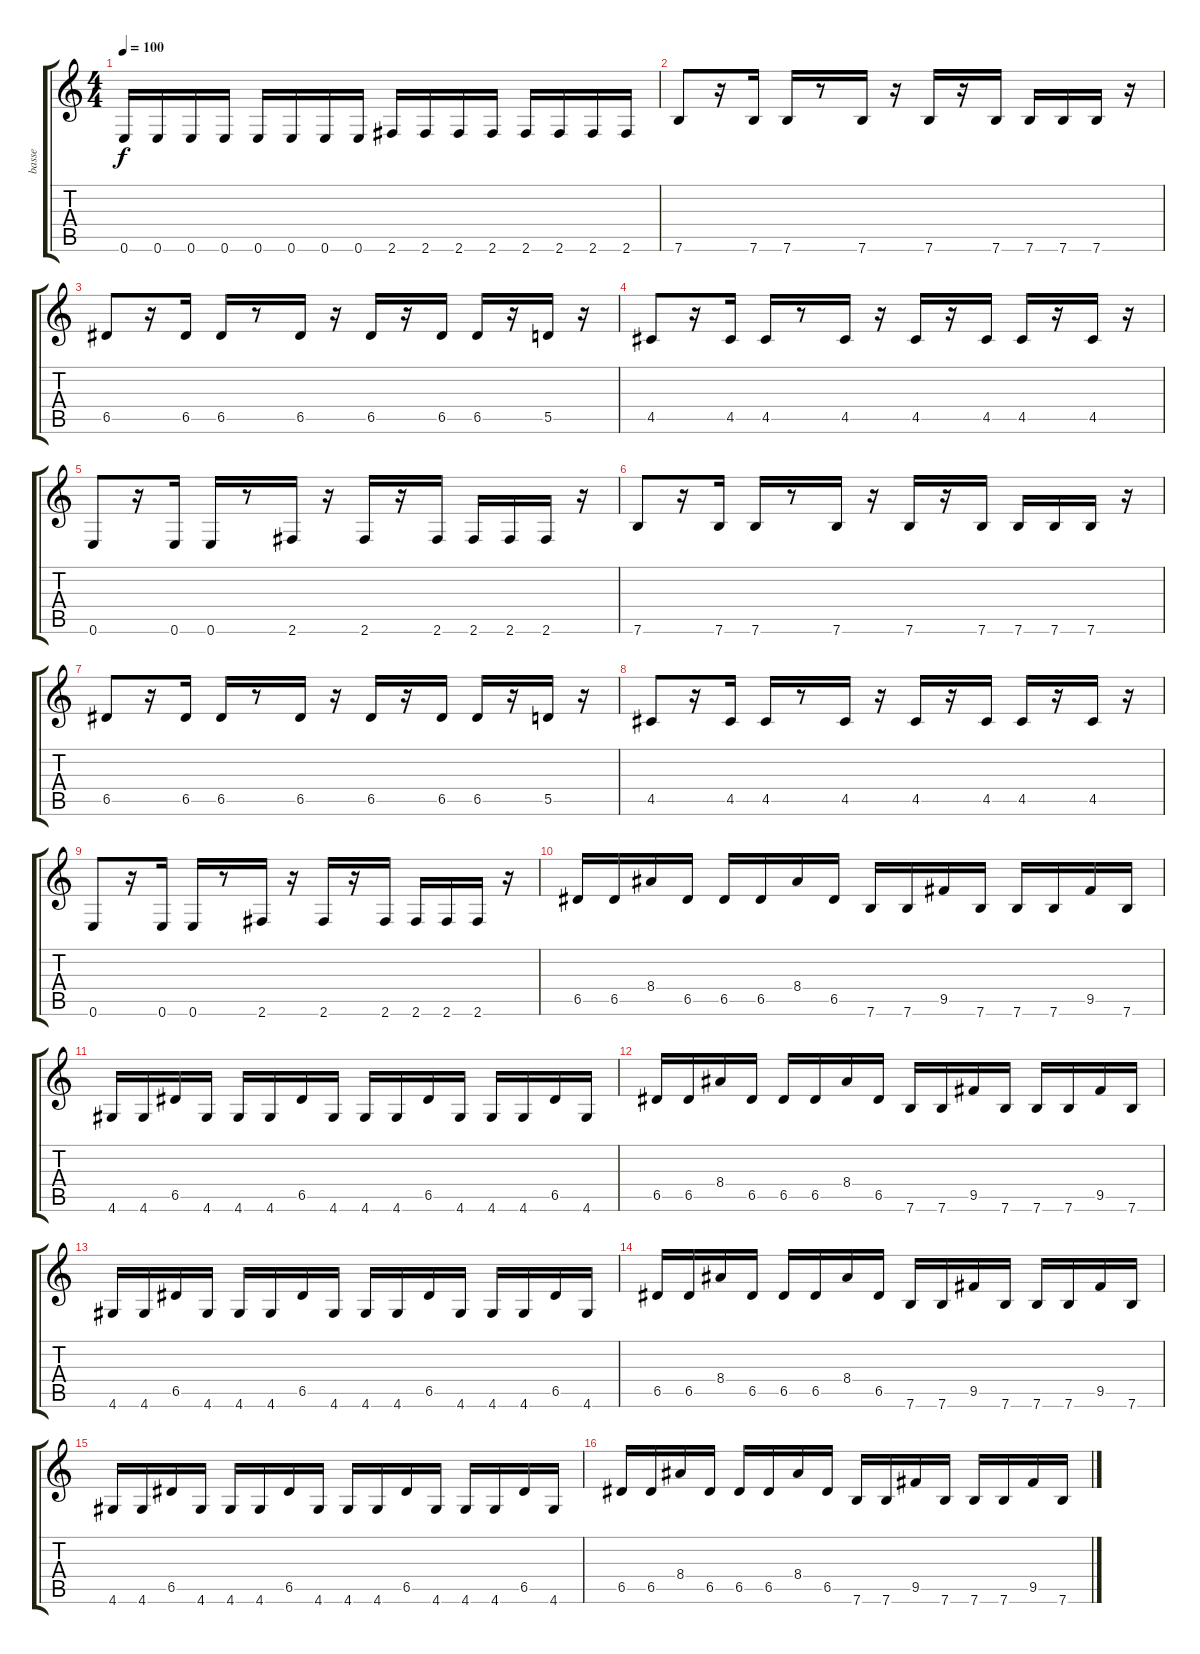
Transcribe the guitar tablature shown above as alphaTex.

\track ("basse" "basse") {instrument electricbassfinger}
\staff {score tabs}
\tuning (E4 B3 G3 D3 A2 E2) {hide}
\ts (4 4)
\tempo 100
\clef g2
\ks c
0.6.16{dy f} 0.6.16 0.6.16 0.6.16 0.6.16 0.6.16 0.6.16 0.6.16 2.6.16 2.6.16 2.6.16 2.6.16 2.6.16 2.6.16 2.6.16 2.6.16 |
7.6.8 r.16 7.6.16 7.6.16 r.8 7.6.16 r.16 7.6.16 r.16 7.6.16 7.6.16 7.6.16 7.6.16 r.16 |
6.5.8 r.16 6.5.16 6.5.16 r.8 6.5.16 r.16 6.5.16 r.16 6.5.16 6.5.16 r.16 5.5.16 r.16 |
4.5.8 r.16 4.5.16 4.5.16 r.8 4.5.16 r.16 4.5.16 r.16 4.5.16 4.5.16 r.16 4.5.16 r.16 |
0.6.8 r.16 0.6.16 0.6.16 r.8 2.6.16 r.16 2.6.16 r.16 2.6.16 2.6.16 2.6.16 2.6.16 r.16 |
7.6.8 r.16 7.6.16 7.6.16 r.8 7.6.16 r.16 7.6.16 r.16 7.6.16 7.6.16 7.6.16 7.6.16 r.16 |
6.5.8 r.16 6.5.16 6.5.16 r.8 6.5.16 r.16 6.5.16 r.16 6.5.16 6.5.16 r.16 5.5.16 r.16 |
4.5.8 r.16 4.5.16 4.5.16 r.8 4.5.16 r.16 4.5.16 r.16 4.5.16 4.5.16 r.16 4.5.16 r.16 |
0.6.8 r.16 0.6.16 0.6.16 r.8 2.6.16 r.16 2.6.16 r.16 2.6.16 2.6.16 2.6.16 2.6.16 r.16 |
6.5.16 6.5.16 8.4.16 6.5.16 6.5.16 6.5.16 8.4.16 6.5.16 7.6.16 7.6.16 9.5.16 7.6.16 7.6.16 7.6.16 9.5.16 7.6.16 |
4.6.16 4.6.16 6.5.16 4.6.16 4.6.16 4.6.16 6.5.16 4.6.16 4.6.16 4.6.16 6.5.16 4.6.16 4.6.16 4.6.16 6.5.16 4.6.16 |
6.5.16 6.5.16 8.4.16 6.5.16 6.5.16 6.5.16 8.4.16 6.5.16 7.6.16 7.6.16 9.5.16 7.6.16 7.6.16 7.6.16 9.5.16 7.6.16 |
4.6.16 4.6.16 6.5.16 4.6.16 4.6.16 4.6.16 6.5.16 4.6.16 4.6.16 4.6.16 6.5.16 4.6.16 4.6.16 4.6.16 6.5.16 4.6.16 |
6.5.16 6.5.16 8.4.16 6.5.16 6.5.16 6.5.16 8.4.16 6.5.16 7.6.16 7.6.16 9.5.16 7.6.16 7.6.16 7.6.16 9.5.16 7.6.16 |
4.6.16 4.6.16 6.5.16 4.6.16 4.6.16 4.6.16 6.5.16 4.6.16 4.6.16 4.6.16 6.5.16 4.6.16 4.6.16 4.6.16 6.5.16 4.6.16 |
6.5.16 6.5.16 8.4.16 6.5.16 6.5.16 6.5.16 8.4.16 6.5.16 7.6.16 7.6.16 9.5.16 7.6.16 7.6.16 7.6.16 9.5.16 7.6.16
